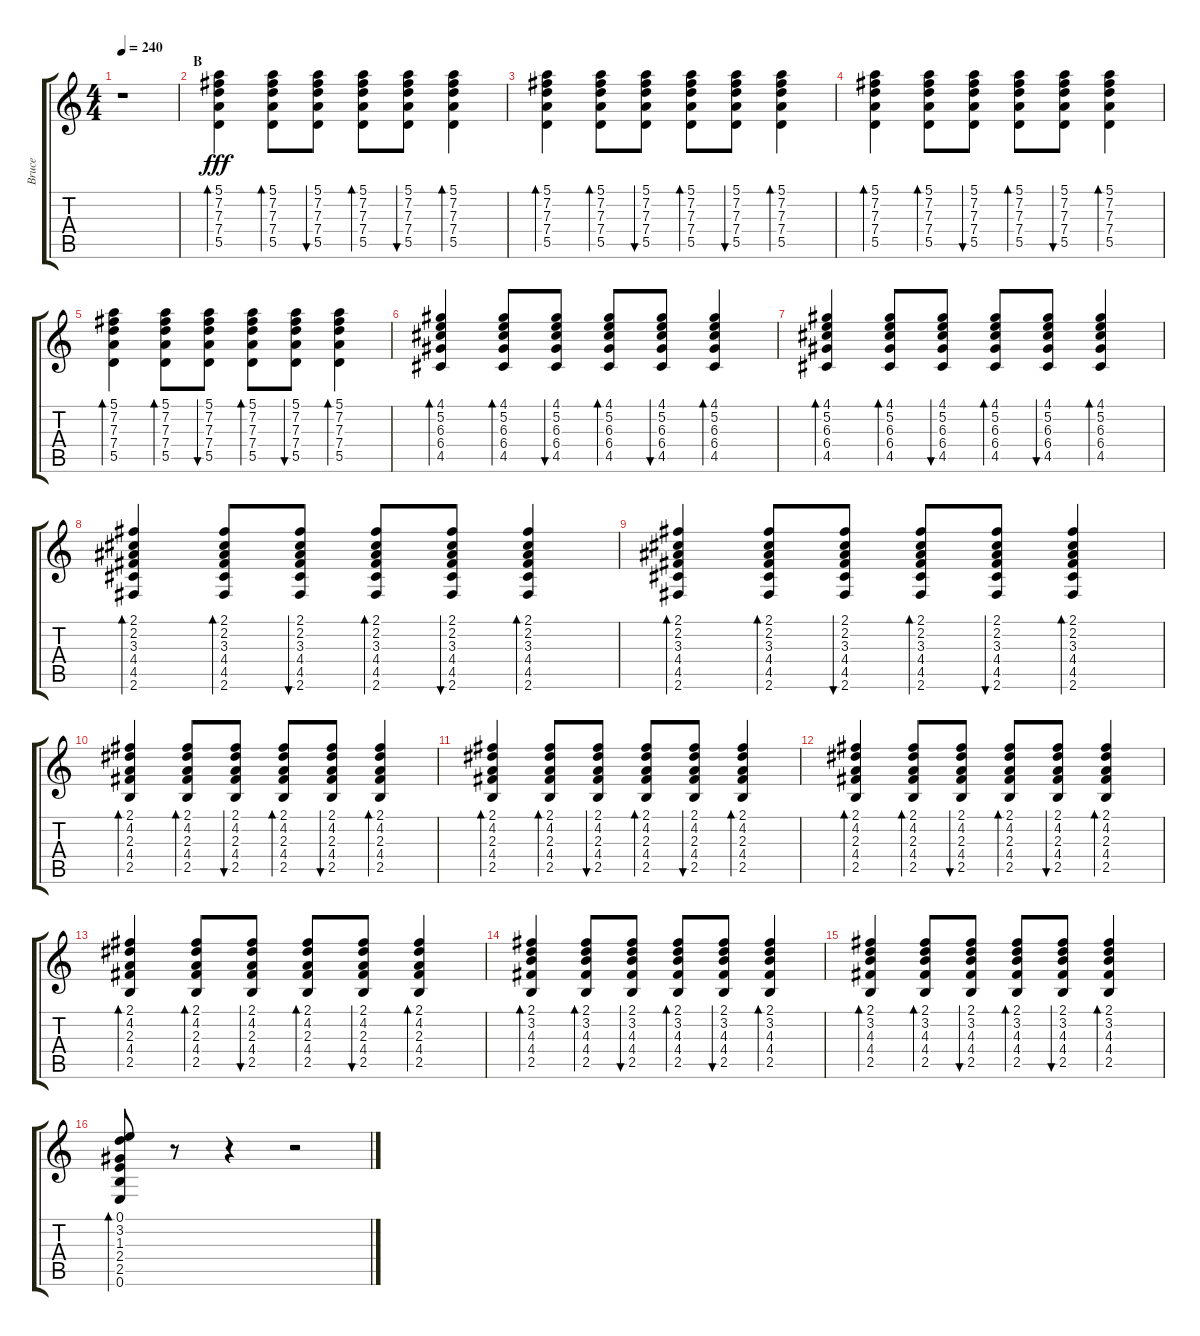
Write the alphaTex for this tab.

\track ("Bruce" "Bruce") {instrument acousticguitarnylon}
\staff {score tabs}
\tuning (E4 B3 G3 D3 A2 E2) {hide}
\ts (4 4)
\tempo 240
\clef g2
\ks c
r.1{dy fff} |
\section ("" "B")
(5.1 7.2 7.3 7.4 5.5).4{bd 60 volume 6} (5.1 7.2 7.3 7.4 5.5).8{bd 60} (5.1 7.2 7.3 7.4 5.5).8{bu 60} (5.1 7.2 7.3 7.4 5.5).8{bd 60} (5.1 7.2 7.3 7.4 5.5).8{bu 60} (5.1 7.2 7.3 7.4 5.5).4{bd 60} |
(5.1 7.2 7.3 7.4 5.5).4{bd 60} (5.1 7.2 7.3 7.4 5.5).8{bd 60} (5.1 7.2 7.3 7.4 5.5).8{bu 60} (5.1 7.2 7.3 7.4 5.5).8{bd 60} (5.1 7.2 7.3 7.4 5.5).8{bu 60} (5.1 7.2 7.3 7.4 5.5).4{bd 60} |
(5.1 7.2 7.3 7.4 5.5).4{bd 60} (5.1 7.2 7.3 7.4 5.5).8{bd 60} (5.1 7.2 7.3 7.4 5.5).8{bu 60} (5.1 7.2 7.3 7.4 5.5).8{bd 60} (5.1 7.2 7.3 7.4 5.5).8{bu 60} (5.1 7.2 7.3 7.4 5.5).4{bd 60} |
(5.1 7.2 7.3 7.4 5.5).4{bd 60} (5.1 7.2 7.3 7.4 5.5).8{bd 60} (5.1 7.2 7.3 7.4 5.5).8{bu 60} (5.1 7.2 7.3 7.4 5.5).8{bd 60} (5.1 7.2 7.3 7.4 5.5).8{bu 60} (5.1 7.2 7.3 7.4 5.5).4{bd 60} |
(4.1 5.2 6.3 6.4 4.5).4{bd 60} (4.1 5.2 6.3 6.4 4.5).8{bd 60} (4.1 5.2 6.3 6.4 4.5).8{bu 60} (4.1 5.2 6.3 6.4 4.5).8{bd 60} (4.1 5.2 6.3 6.4 4.5).8{bu 60} (4.1 5.2 6.3 6.4 4.5).4{bd 60} |
(4.1 5.2 6.3 6.4 4.5).4{bd 60} (4.1 5.2 6.3 6.4 4.5).8{bd 60} (4.1 5.2 6.3 6.4 4.5).8{bu 60} (4.1 5.2 6.3 6.4 4.5).8{bd 60} (4.1 5.2 6.3 6.4 4.5).8{bu 60} (4.1 5.2 6.3 6.4 4.5).4{bd 60} |
(2.1 2.2 3.3 4.4 4.5 2.6).4{bd 60} (2.1 2.2 3.3 4.4 4.5 2.6).8{bd 60} (2.1 2.2 3.3 4.4 4.5 2.6).8{bu 60} (2.1 2.2 3.3 4.4 4.5 2.6).8{bd 60} (2.1 2.2 3.3 4.4 4.5 2.6).8{bu 60} (2.1 2.2 3.3 4.4 4.5 2.6).4{bd 60} |
(2.1 2.2 3.3 4.4 4.5 2.6).4{bd 60} (2.1 2.2 3.3 4.4 4.5 2.6).8{bd 60} (2.1 2.2 3.3 4.4 4.5 2.6).8{bu 60} (2.1 2.2 3.3 4.4 4.5 2.6).8{bd 60} (2.1 2.2 3.3 4.4 4.5 2.6).8{bu 60} (2.1 2.2 3.3 4.4 4.5 2.6).4{bd 60} |
(2.1 4.2 2.3 4.4 2.5).4{bd 60} (2.1 4.2 2.3 4.4 2.5).8{bd 60} (2.1 4.2 2.3 4.4 2.5).8{bu 60} (2.1 4.2 2.3 4.4 2.5).8{bd 60} (2.1 4.2 2.3 4.4 2.5).8{bu 60} (2.1 4.2 2.3 4.4 2.5).4{bd 60} |
(2.1 4.2 2.3 4.4 2.5).4{bd 60} (2.1 4.2 2.3 4.4 2.5).8{bd 60} (2.1 4.2 2.3 4.4 2.5).8{bu 60} (2.1 4.2 2.3 4.4 2.5).8{bd 60} (2.1 4.2 2.3 4.4 2.5).8{bu 60} (2.1 4.2 2.3 4.4 2.5).4{bd 60} |
(2.1 4.2 2.3 4.4 2.5).4{bd 60} (2.1 4.2 2.3 4.4 2.5).8{bd 60} (2.1 4.2 2.3 4.4 2.5).8{bu 60} (2.1 4.2 2.3 4.4 2.5).8{bd 60} (2.1 4.2 2.3 4.4 2.5).8{bu 60} (2.1 4.2 2.3 4.4 2.5).4{bd 60} |
(2.1 4.2 2.3 4.4 2.5).4{bd 60} (2.1 4.2 2.3 4.4 2.5).8{bd 60} (2.1 4.2 2.3 4.4 2.5).8{bu 60} (2.1 4.2 2.3 4.4 2.5).8{bd 60} (2.1 4.2 2.3 4.4 2.5).8{bu 60} (2.1 4.2 2.3 4.4 2.5).4{bd 60} |
(2.1 3.2 4.3 4.4 2.5).4{bd 60} (2.1 3.2 4.3 4.4 2.5).8{bd 60} (2.1 3.2 4.3 4.4 2.5).8{bu 60} (2.1 3.2 4.3 4.4 2.5).8{bd 60} (2.1 3.2 4.3 4.4 2.5).8{bu 60} (2.1 3.2 4.3 4.4 2.5).4{bd 60} |
(2.1 3.2 4.3 4.4 2.5).4{bd 60} (2.1 3.2 4.3 4.4 2.5).8{bd 60} (2.1 3.2 4.3 4.4 2.5).8{bu 60} (2.1 3.2 4.3 4.4 2.5).8{bd 60} (2.1 3.2 4.3 4.4 2.5).8{bu 60} (2.1 3.2 4.3 4.4 2.5).4{bd 60} |
(0.1 3.2 1.3 2.4 2.5 0.6).8{bd 60 volume 11} r.8 r.4 r.2
